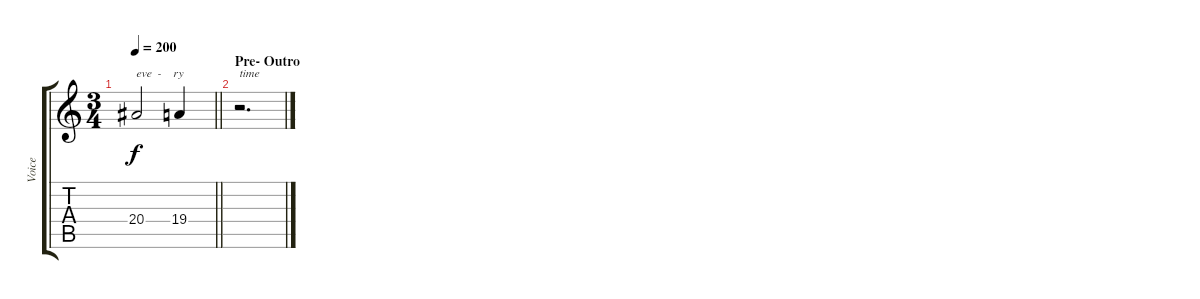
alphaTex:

\track ("Voice" "Voice") {instrument oboe}
\staff {score tabs}
\tuning (E4 B3 G3 D3 A2 D2) {hide}
\ts (3 4)
\tempo 200
\clef g2
\barLineRight lightlight
\ks c
20.4.2{txt "eve  -    ry" dy f} 19.4.4 |
\section ("" "Pre- Outro")
r.2{d txt "time"}
